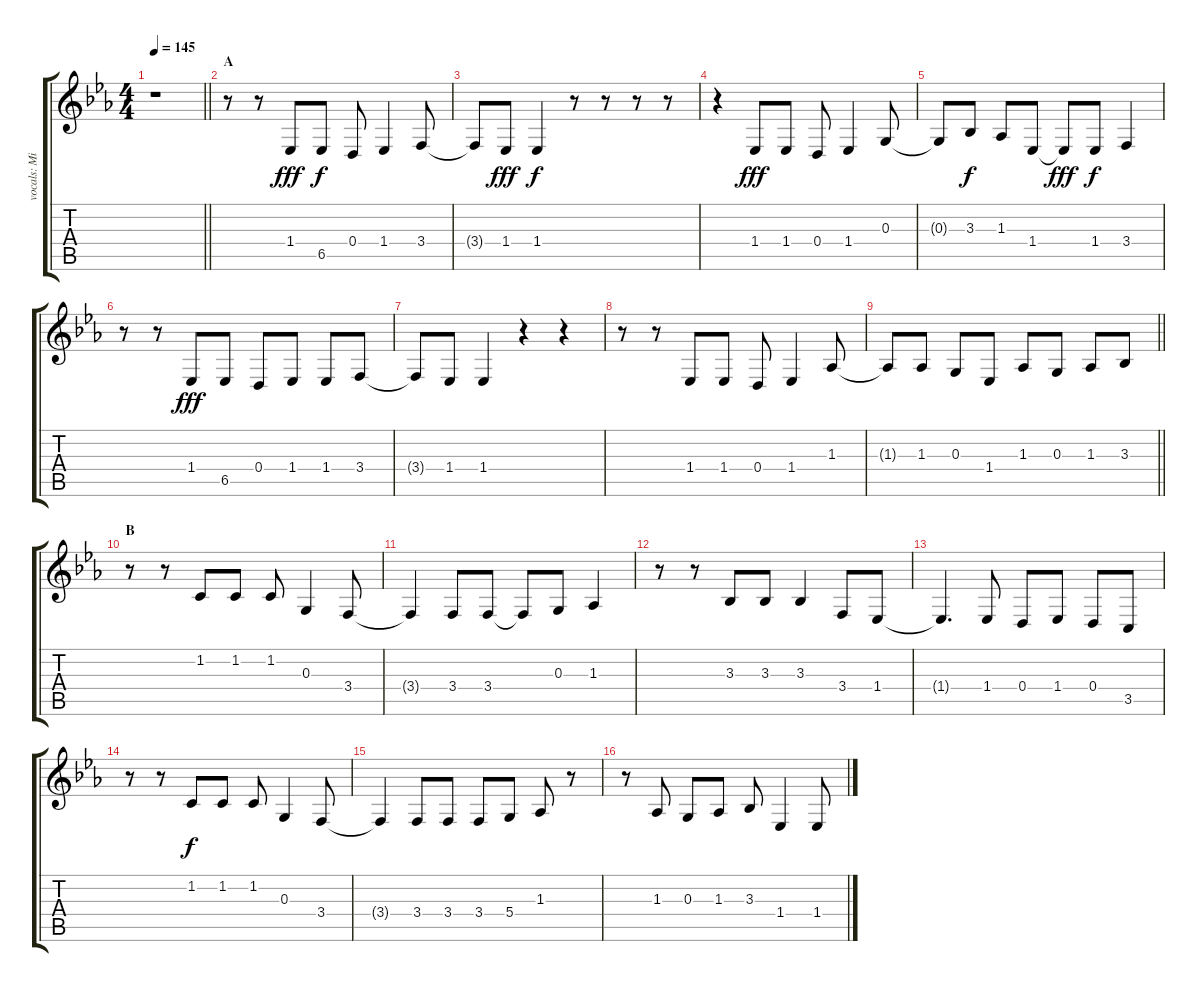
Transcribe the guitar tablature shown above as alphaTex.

\track ("vocals: Minako Kotobuki" "vocals: Mi") {instrument violin}
\staff {score tabs}
\tuning (E4 B3 G3 D3 A2 E2) {hide}
\ts (4 4)
\tempo 145
\clef g2
\barLineRight lightlight
\ks eb
r.1{dy f} |
\section ("" "A")
r.8 r.8 1.4.8{dy fff} 6.5.8{dy f} 0.4.8 1.4.4 3.4.8 |
3.4{t}.8 1.4.8{dy fff} 1.4.4{dy f} r.8 r.8 r.8 r.8 |
r.4 1.4.8{dy fff} 1.4.8 0.4.8 1.4.4 0.3.8 |
0.3{t}.8 3.3.8{dy f} 1.3.8 1.4.8 1.4{t}.8{dy fff} 1.4.8{dy f} 3.4.4 |
r.8 r.8 1.4.8{dy fff} 6.5.8 0.4.8 1.4.8 1.4.8 3.4.8 |
3.4{t}.8 1.4.8 1.4.4 r.4 r.4 |
r.8 r.8 1.4.8 1.4.8 0.4.8 1.4.4 1.3.8 |
\barLineRight lightlight
1.3{t}.8 1.3.8 0.3.8 1.4.8 1.3.8 0.3.8 1.3.8 3.3.8 |
\section ("" "B")
r.8 r.8 1.2.8 1.2.8 1.2.8 0.3.4 3.4.8 |
3.4{t}.4 3.4.8 3.4.8 3.4{t}.8 0.3.8 1.3.4 |
r.8 r.8 3.3.8 3.3.8 3.3.4 3.4.8 1.4.8 |
1.4{t}.4{d} 1.4.8 0.4.8 1.4.8 0.4.8 3.5.8 |
r.8 r.8 1.2.8{dy f} 1.2.8 1.2.8 0.3.4 3.4.8 |
3.4{t}.4 3.4.8 3.4.8 3.4.8 5.4.8 1.3.8 r.8 |
r.8 1.3.8 0.3.8 1.3.8 3.3.8 1.4.4 1.4.8
